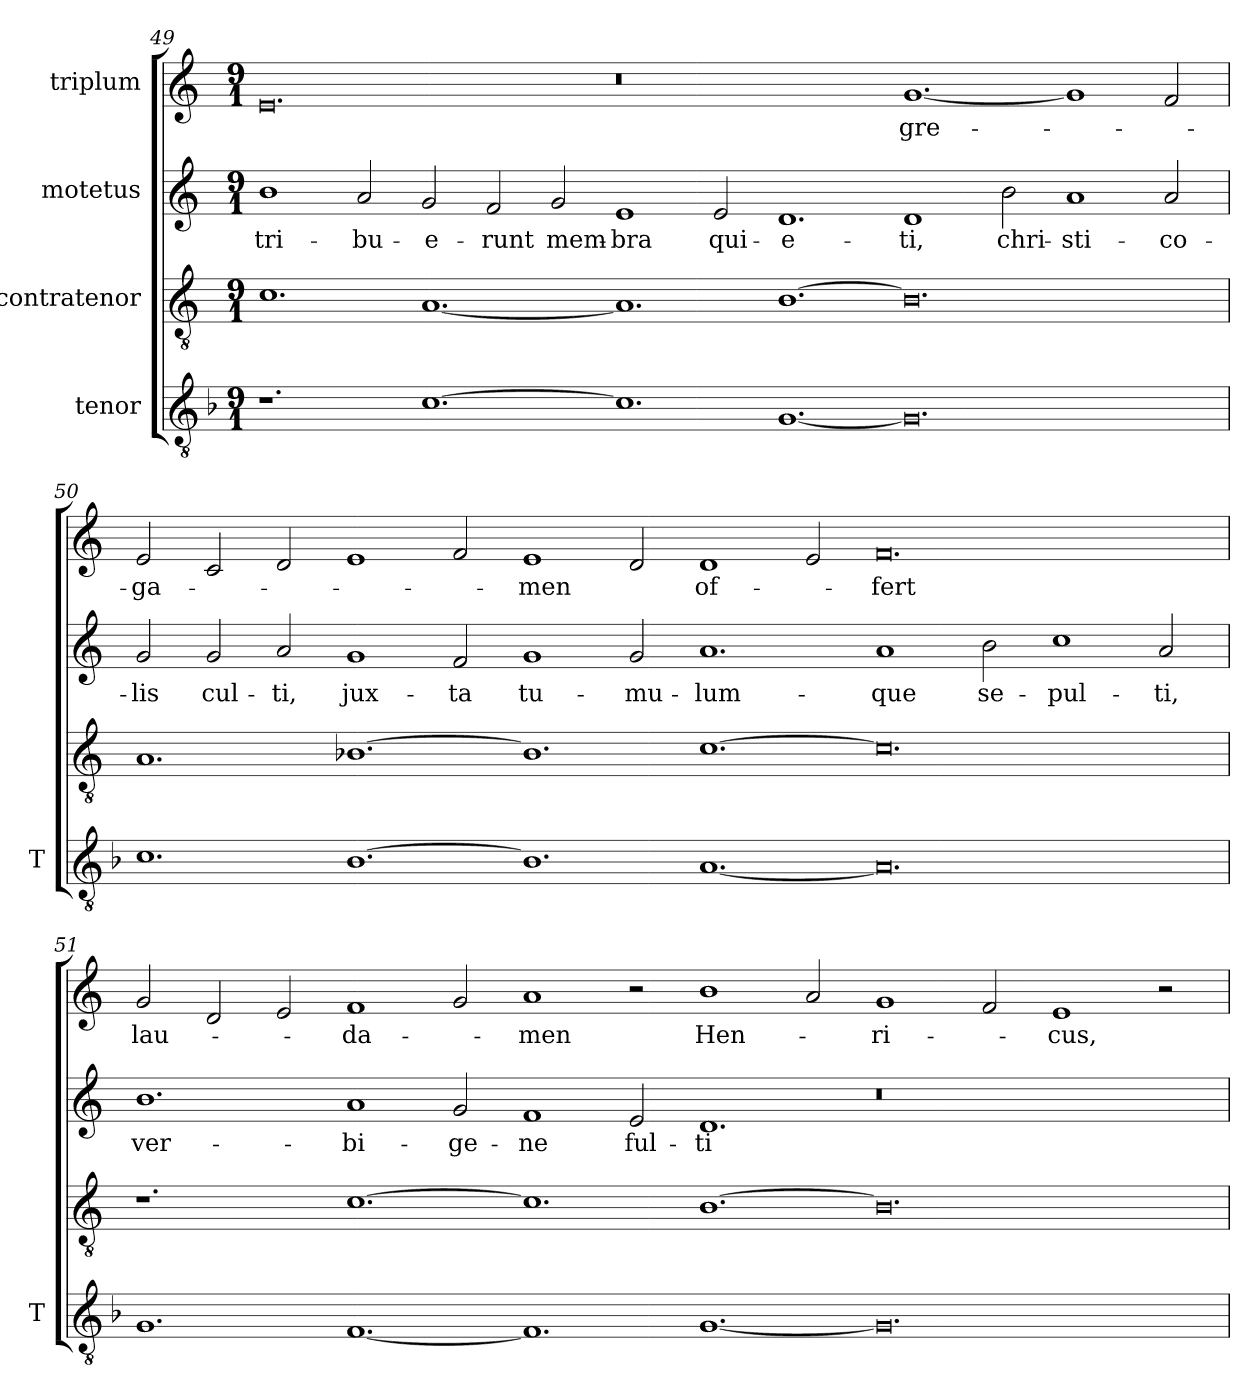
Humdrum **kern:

**kern	**kern	**kern	**text	**kern	**text
*part4	*part3	*part2	*part2	*part1	*part1
*staff4	*staff3	*staff2	*staff2	*staff1	*staff1
*I"tenor	*I"contratenor	*I"motetus	*	*I"triplum	*
*I'T	*	*	*	*	*
*clefGv2	*clefGv2	*clefG2	*	*clefG2	*
*k[b-]	*k[]	*k[]	*	*k[]	*
*F:	*C:	*C:	*	*C:	*
*M9/1	*M9/1	*M9/1	*	*M9/1	*
=49	=49	=49	=49	=49	=49
1.r	1.c\	1b\	tri-	0.e/	.
.	.	2a/	-bu-	.	.
[1.c\	[1.A/	2g/	-e-	.	.
.	.	2f/	-runt	.	.
.	.	2g/	mem-	.	.
1.c\]	1.A/]	1e/	-bra	0.r	.
.	.	2e/	qui-	.	.
[1.G/	[1.B\	1.d/	-e-	.	.
0.G/]	0.B\]	1d/	-ti,	[1.g/	gre-
.	.	2b\	chri-	.	.
.	.	1a/	-sti-	1g/]	.
.	.	2a/	-co-	2f/	.
=50	=50	=50	=50	=50	=50
1.c\	1.A/	2g/	-lis	2e/	-ga-
.	.	2g/	cul-	2c/	.
.	.	2a/	-ti,	2d/	.
[1.B-\	[1.B-X\	1g/	jux-	1e/	.
.	.	2f/	-ta	2f/	.
1.B-\]	1.B-\]	1g/	tu-	1e/	-men
.	.	2g/	-mu-	2d/	.
[1.A/	[1.c\	1.a/	-lum-	1d/	of-
.	.	.	.	2e/	.
0.A/]	0.c\]	1a/	-que	0.f/	-fert
.	.	2b\	se-	.	.
.	.	1cc\	-pul-	.	.
.	.	2a/	-ti,	.	.
=51	=51	=51	=51	=51	=51
1.G/	1.r	1.b\	ver-	2g/	lau-
.	.	.	.	2d/	.
.	.	.	.	2e/	.
[1.F/	[1.c\	1a/	-bi-	1f/	-da-
.	.	2g/	-ge-	2g/	.
1.F/]	1.c\]	1f/	-ne	1a/	-men
.	.	2e/	ful-	2r	.
[1.G/	[1.B\	1.d/	-ti	1b\	Hen-
.	.	.	.	2a/	.
0.G/]	0.B\]	0.r	.	1g/	-ri-
.	.	.	.	2f/	.
.	.	.	.	1e/	-cus,
.	.	.	.	2r	.
=	=	=	=	=	=
*-	*-	*-	*-	*-	*-
